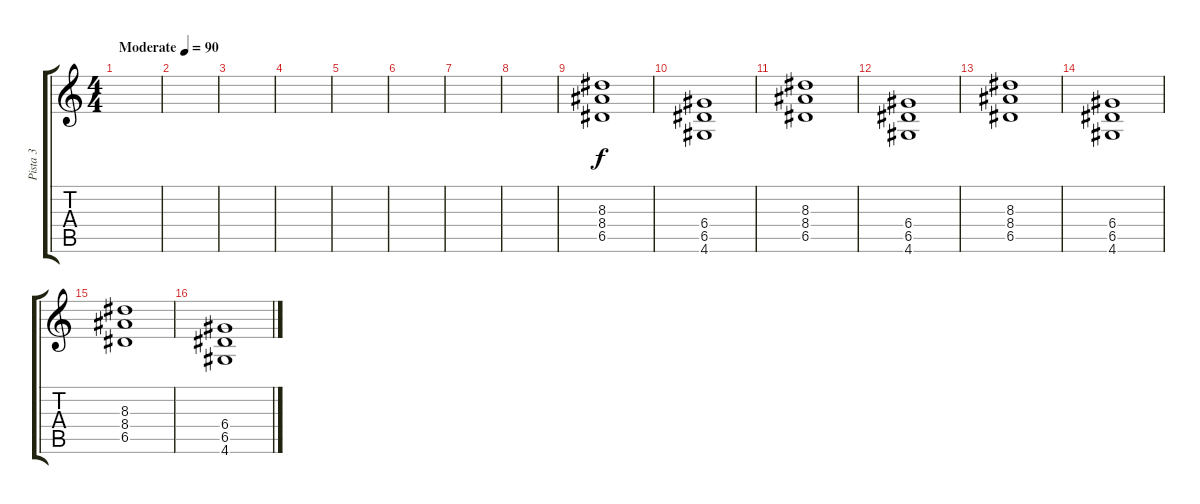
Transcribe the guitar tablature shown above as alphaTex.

\track ("Pista 3" "Pista 3") {instrument distortionguitar}
\staff {score tabs}
\tuning (E4 B3 G3 D3 A2 E2) {hide}
\ts (4 4)
\tempo (90 "Moderate")
\clef g2
\ks c
|
|
|
|
|
|
|
|
(8.3 8.4 6.5).1 |
(6.4 6.5 4.6).1 |
(8.3 8.4 6.5).1 |
(6.4 6.5 4.6).1 |
(8.3 8.4 6.5).1 |
(6.4 6.5 4.6).1 |
(8.3 8.4 6.5).1 |
(6.4 6.5 4.6).1
